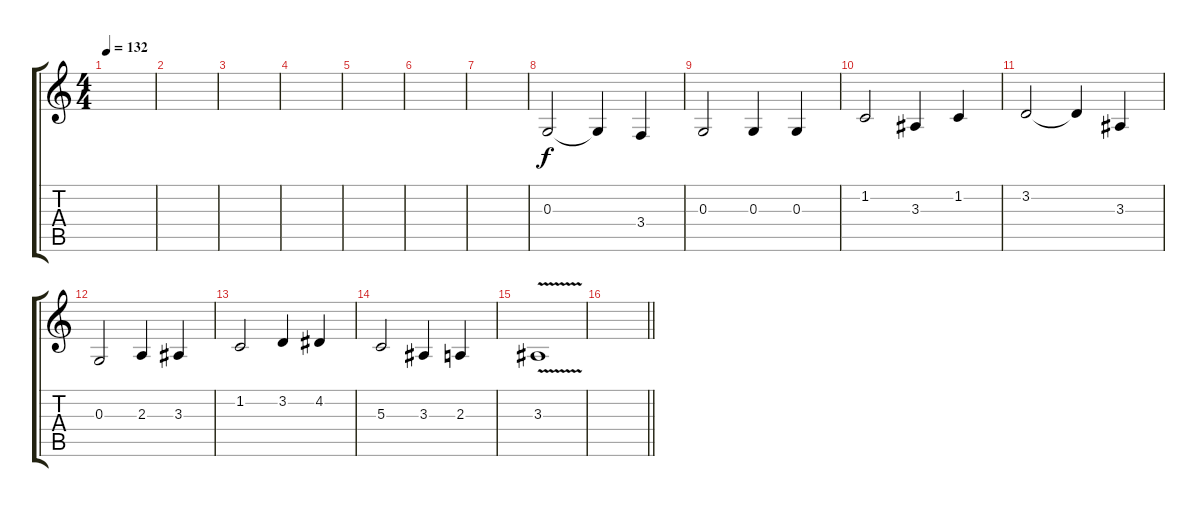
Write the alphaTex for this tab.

\track "" {instrument trumpet}
\staff {score tabs}
\tuning (E4 B3 G3 D3 A2 E2) {hide}
\ts (4 4)
\section ("" "")
\tempo 132
\clef g2
\ks c
|
|
|
|
|
|
|
0.3.2 0.3{t}.4 3.4.4 |
0.3.2 0.3.4 0.3.4 |
1.2.2 3.3.4 1.2.4 |
3.2.2 3.2{t}.4 3.3.4 |
0.3.2 2.3.4 3.3.4 |
1.2.2 3.2.4 4.2.4 |
5.3.2 3.3.4 2.3.4 |
3.3{v}.1 |
\barLineRight lightlight
